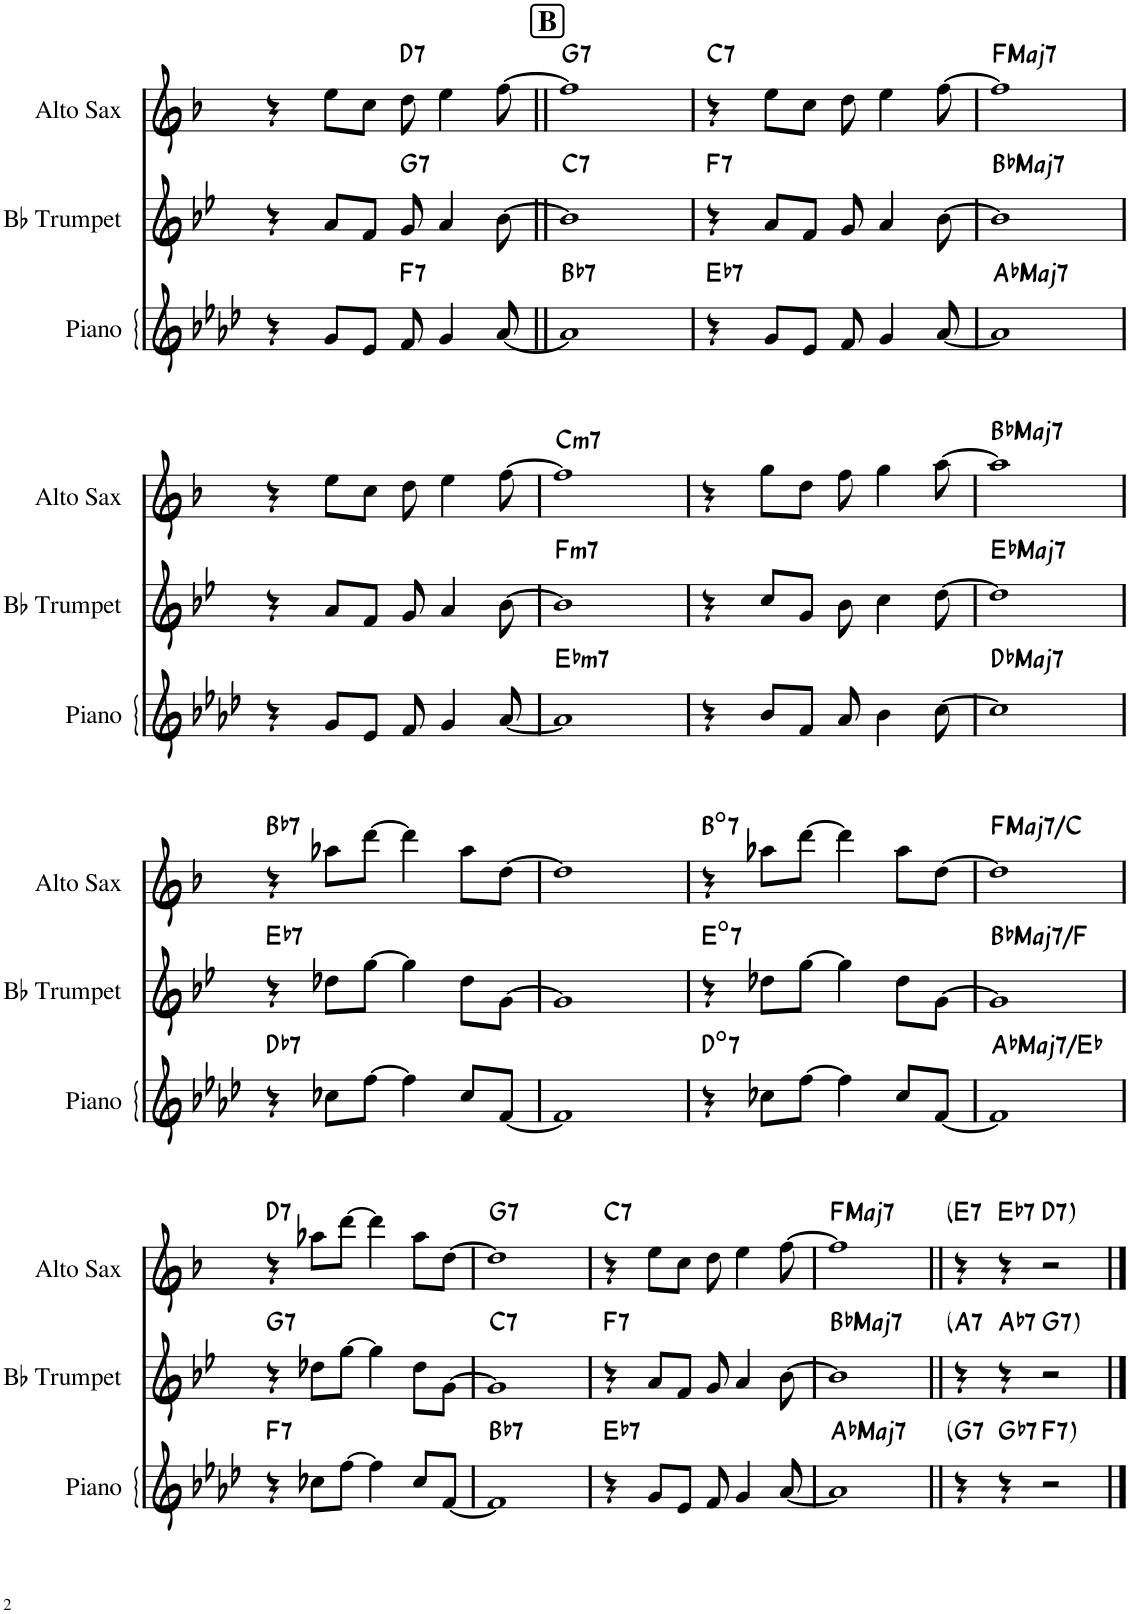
**kern	**harte	**kern	**harte	**kern	**harte
*part3	*part3	*part2	*part2	*part1	*part1
*staff3	*	*staff2	*	*staff1	*
*I"Piano	*	*I"Bb Trumpet	*	*I"Alto Sax	*
*I'Pno.	*	*I'Bb Tpt.	*	*I'Sax	*
!!LO:PB:g=z
*clefG2	*	*clefG2	*	*clefG2	*
*	*	*Trd1c2	*	*Trd5c9	*
*k[b-e-a-d-]	*	*k[b-e-]	*	*k[b-]	*
*M4/4	*	*M4/4	*	*M4/4	*
=1	=1	=1	=1	=1	=1
4r	.	4r	.	4r	.
8g/L	.	8a/L	.	8ee\L	.
8e-/J	.	8f/J	.	8cc\J	.
!	!LO:H:kt=7	!	!LO:H:kt=7	!	!LO:H:kt=7
8f/	F:7	8g/	G:7	8dd\	D:7
4g/	.	4a/	.	4ee\	.
[8a-/	.	[8b-\	.	[8ff\	.
!!LO:REH:place=s1:a:B:cj:fs=14:t=B
=2||	=2||	=2||	=2||	=2||	=2||
!	!LO:H:kt=7	!	!LO:H:kt=7	!	!LO:H:kt=7
1a-]	Bb:7	1b-]	C:7	1ff]	G:7
=3	=3	=3	=3	=3	=3
!	!LO:H:kt=7	!	!LO:H:kt=7	!	!LO:H:kt=7
4r	Eb:7	4r	F:7	4r	C:7
8g/L	.	8a/L	.	8ee\L	.
8e-/J	.	8f/J	.	8cc\J	.
8f/	.	8g/	.	8dd\	.
4g/	.	4a/	.	4ee\	.
[8a-/	.	[8b-\	.	[8ff\	.
=4	=4	=4	=4	=4	=4
!	!LO:H:kt=Maj7	!	!LO:H:kt=Maj7	!	!LO:H:kt=Maj7
1a-]	Ab:maj7	1b-]	Bb:maj7	1ff]	F:maj7
!!LO:LB:g=z
=1	=1	=1	=1	=1	=1
4r	.	4r	.	4r	.
8g/L	.	8a/L	.	8ee\L	.
8e-/J	.	8f/J	.	8cc\J	.
8f/	.	8g/	.	8dd\	.
4g/	.	4a/	.	4ee\	.
[8a-/	.	[8b-\	.	[8ff\	.
=2	=2	=2	=2	=2	=2
!	!LO:H:kt=m7	!	!LO:H:kt=m7	!	!LO:H:kt=m7
1a-]	Eb:min7	1b-]	F:min7	1ff]	C:min7
=3	=3	=3	=3	=3	=3
4r	.	4r	.	4r	.
8b-/L	.	8cc/L	.	8gg\L	.
8f/J	.	8g/J	.	8dd\J	.
8a-/	.	8b-\	.	8ff\	.
4b-\	.	4cc\	.	4gg\	.
[8cc\	.	[8dd\	.	[8aa\	.
=4	=4	=4	=4	=4	=4
!	!LO:H:kt=Maj7	!	!LO:H:kt=Maj7	!	!LO:H:kt=Maj7
1cc]	Db:maj7	1dd]	Eb:maj7	1aa]	Bb:maj7
!!LO:LB:g=z
=1	=1	=1	=1	=1	=1
!	!LO:H:kt=7	!	!LO:H:kt=7	!	!LO:H:kt=7
4r	Db:7	4r	Eb:7	4r	Bb:7
8cc-X\L	.	8dd-X\L	.	8aa-X\L	.
[8ff\J	.	[8gg\J	.	[8ddd\J	.
4ff\]	.	4gg\]	.	4ddd\]	.
8cc-/L	.	8dd-\L	.	8aa-\L	.
[8f/J	.	[8g\J	.	[8dd\J	.
=2	=2	=2	=2	=2	=2
1f]	.	1g]	.	1dd]	.
=3	=3	=3	=3	=3	=3
!	!LO:H:kt=7	!	!LO:H:kt=7	!	!LO:H:kt=7
4r	D:dim7	4r	E:dim7	4r	B:dim7
8cc-X\L	.	8dd-X\L	.	8aa-X\L	.
[8ff\J	.	[8gg\J	.	[8ddd\J	.
4ff\]	.	4gg\]	.	4ddd\]	.
8cc-/L	.	8dd-\L	.	8aa-\L	.
[8f/J	.	[8g\J	.	[8dd\J	.
=4	=4	=4	=4	=4	=4
!	!LO:H:kt=Maj7	!	!LO:H:kt=Maj7	!	!LO:H:kt=Maj7
1f]	Ab:maj7/5	1g]	Bb:maj7/5	1dd]	F:maj7/5
!!LO:LB:g=z
=1	=1	=1	=1	=1	=1
!	!LO:H:kt=7	!	!LO:H:kt=7	!	!LO:H:kt=7
4r	F:7	4r	G:7	4r	D:7
8cc-X\L	.	8dd-X\L	.	8aa-X\L	.
[8ff\J	.	[8gg\J	.	[8ddd\J	.
4ff\]	.	4gg\]	.	4ddd\]	.
8cc-/L	.	8dd-\L	.	8aa-\L	.
[8f/J	.	[8g\J	.	[8dd\J	.
=2	=2	=2	=2	=2	=2
!	!LO:H:kt=7	!	!LO:H:kt=7	!	!LO:H:kt=7
1f]	Bb:7	1g]	C:7	1dd]	G:7
=3	=3	=3	=3	=3	=3
!	!LO:H:kt=7	!	!LO:H:kt=7	!	!LO:H:kt=7
4r	Eb:7	4r	F:7	4r	C:7
8g/L	.	8a/L	.	8ee\L	.
8e-/J	.	8f/J	.	8cc\J	.
8f/	.	8g/	.	8dd\	.
4g/	.	4a/	.	4ee\	.
[8a-/	.	[8b-\	.	[8ff\	.
=4	=4	=4	=4	=4	=4
!	!LO:H:kt=Maj7	!	!LO:H:kt=Maj7	!	!LO:H:kt=Maj7
1a-]	Ab:maj7	1b-]	Bb:maj7	1ff]	F:maj7
=5||	=5||	=5||	=5||	=5||	=5||
!	!LO:H:kt=7	!	!LO:H:kt=7	!	!LO:H:kt=7
4r	G:7	4r	A:7	4r	E:7
!	!LO:H:kt=7	!	!LO:H:kt=7	!	!LO:H:kt=7
4r	Gb:7	4r	Ab:7	4r	Eb:7
!	!LO:H:kt=7	!	!LO:H:kt=7	!	!LO:H:kt=7
2r	F:7	2r	G:7	2r	D:7
==	==	==	==	==	==
*-	*-	*-	*-	*-	*-
